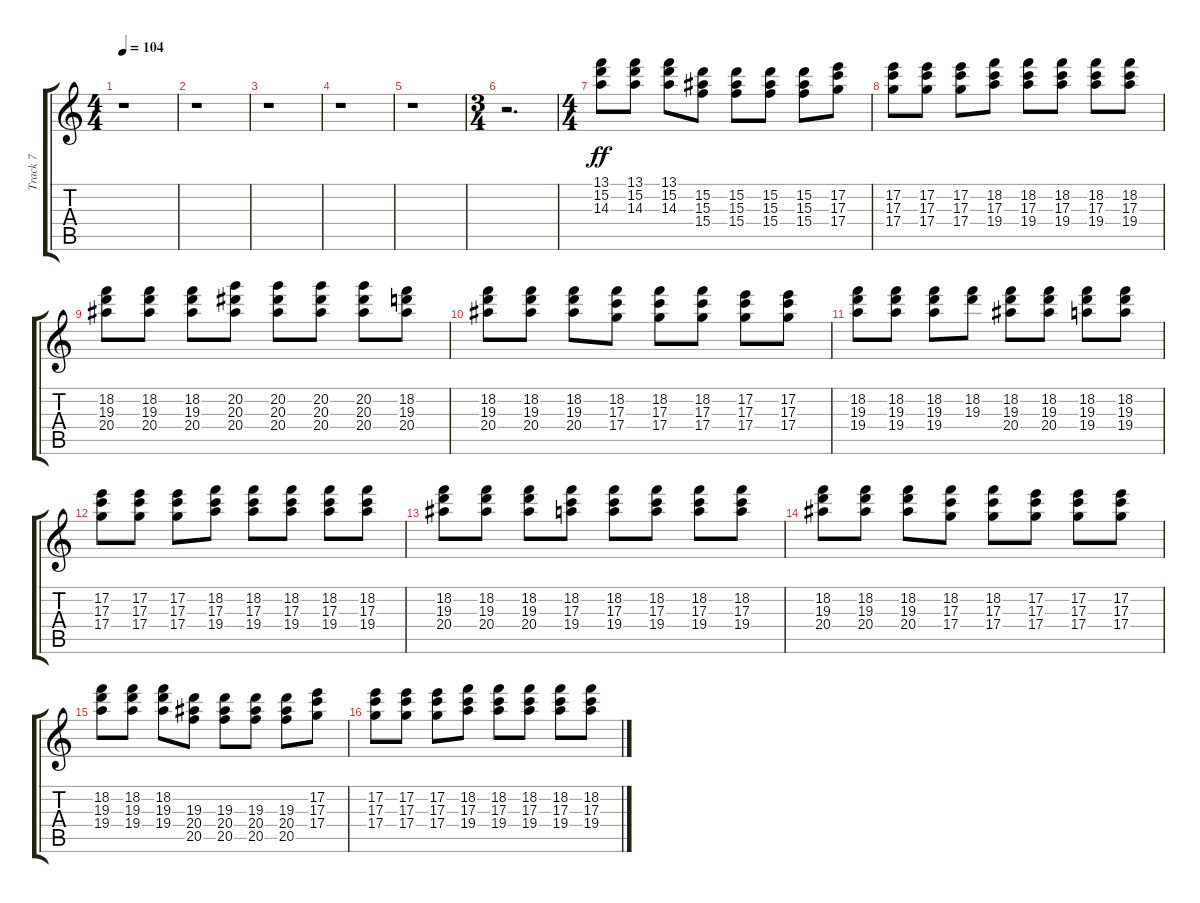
\track ("Track 7" "Track 7") {instrument acousticguitarsteel}
\staff {score tabs}
\tuning (E4 B3 G3 D3 A2 E2) {hide}
\ts (4 4)
\tempo 104
\clef g2
\ks c
r.1{dy ff} |
r.1 |
r.1 |
r.1 |
r.1 |
\ts (3 4)
r.2{d} |
\ts (4 4)
(13.1 15.2 14.3).8{instrument lead2sawtooth} (13.1 15.2 14.3).8 (13.1 15.2 14.3).8 (15.2 15.3 15.4).8 (15.2 15.3 15.4).8 (15.2 15.3 15.4).8 (15.2 15.3 15.4).8 (17.2 17.3 17.4).8 |
(17.2 17.3 17.4).8 (17.2 17.3 17.4).8 (17.2 17.3 17.4).8 (18.2 17.3 19.4).8 (18.2 17.3 19.4).8 (18.2 17.3 19.4).8 (18.2 17.3 19.4).8 (18.2 17.3 19.4).8 |
(18.2 19.3 20.4).8 (18.2 19.3 20.4).8 (18.2 19.3 20.4).8 (20.2 20.3 20.4).8 (20.2 20.3 20.4).8 (20.2 20.3 20.4).8 (20.2 20.3 20.4).8 (18.2 19.3 20.4).8 |
(18.2 19.3 20.4).8 (18.2 19.3 20.4).8 (18.2 19.3 20.4).8 (18.2 17.3 17.4).8 (18.2 17.3 17.4).8 (18.2 17.3 17.4).8 (17.2 17.3 17.4).8 (17.2 17.3 17.4).8 |
(18.2 19.3 19.4).8 (18.2 19.3 19.4).8 (18.2 19.3 19.4).8 (18.2 19.3).8 (18.2 19.3 20.4).8 (18.2 19.3 20.4).8 (18.2 19.3 19.4).8 (18.2 19.3 19.4).8 |
(17.2 17.3 17.4).8 (17.2 17.3 17.4).8 (17.2 17.3 17.4).8 (18.2 17.3 19.4).8 (18.2 17.3 19.4).8 (18.2 17.3 19.4).8 (18.2 17.3 19.4).8 (18.2 17.3 19.4).8 |
(18.2 19.3 20.4).8 (18.2 19.3 20.4).8 (18.2 19.3 20.4).8 (18.2 17.3 19.4).8 (18.2 17.3 19.4).8 (18.2 17.3 19.4).8 (18.2 17.3 19.4).8 (18.2 17.3 19.4).8 |
(18.2 19.3 20.4).8 (18.2 19.3 20.4).8 (18.2 19.3 20.4).8 (18.2 17.3 17.4).8 (18.2 17.3 17.4).8 (17.2 17.3 17.4).8 (17.2 17.3 17.4).8 (17.2 17.3 17.4).8 |
(18.2 19.3 19.4).8 (18.2 19.3 19.4).8 (18.2 19.3 19.4).8 (19.3 20.4 20.5).8 (19.3 20.4 20.5).8 (19.3 20.4 20.5).8 (19.3 20.4 20.5).8 (17.2 17.3 17.4).8 |
(17.2 17.3 17.4).8 (17.2 17.3 17.4).8 (17.2 17.3 17.4).8 (18.2 17.3 19.4).8 (18.2 17.3 19.4).8 (18.2 17.3 19.4).8 (18.2 17.3 19.4).8 (18.2 17.3 19.4).8
